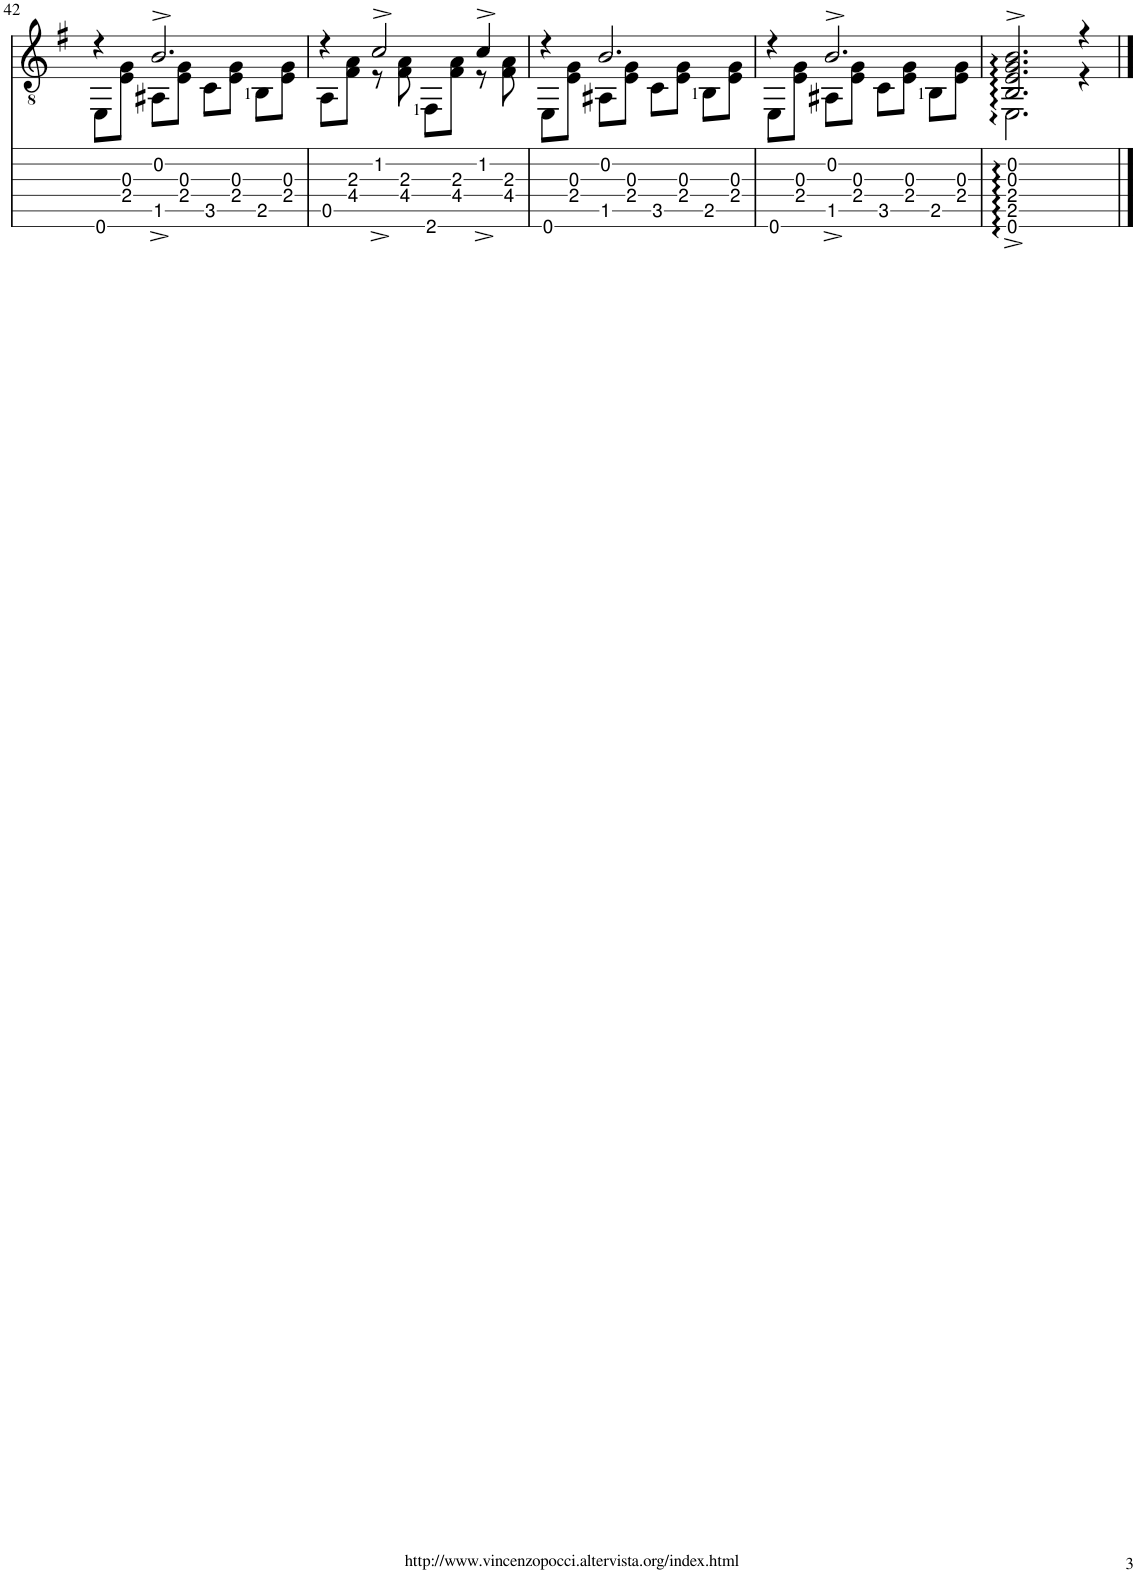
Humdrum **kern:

**kern	**kern
*part1	*part1
*staff2	*staff1
*I"Guitar	*
*I'Guit.	*
!!LO:PB:g=z
*	*clefGv2
*k[f#]	*k[f#]
*M4/4	*M4/4
*met(c)	*met(c)
=42	=42
*^	*^
4r	8EEL	4r	8EE\L
.	8E\ 8G\J	.	8E\ 8G\J
2.B^	8AA#L	2.B^/	8AA#X\L
.	8E\ 8G\J	.	8E\ 8G\J
.	8CL	.	8C\L
.	8E\ 8G\J	.	8E\ 8G\J
.	8BBL	.	8BB\L
.	8E\ 8G\J	.	8E\ 8G\J
=43	=43	=43	=43
4r	8AAL	4r	8AA\L
.	8F#\ 8A\J	.	8F#\ 8A\J
2c^	8r	2c^/	8r
.	8F# 8A	.	8F#\ 8A\
.	8FF#L	.	8FF#\L
.	8F#\ 8A\J	.	8F#\ 8A\J
4c^	8r	4c^/	8r
.	8F# 8A	.	8F#\ 8A\
=44	=44	=44	=44
4r	8EEL	4r	8EE\L
.	8E\ 8G\J	.	8E\ 8G\J
2.B	8AA#L	2.B/	8AA#X\L
.	8E\ 8G\J	.	8E\ 8G\J
.	8CL	.	8C\L
.	8E\ 8G\J	.	8E\ 8G\J
.	8BBL	.	8BB\L
.	8E\ 8G\J	.	8E\ 8G\J
=45	=45	=45	=45
4r	8EEL	4r	8EE\L
.	8E\ 8G\J	.	8E\ 8G\J
2.B^	8AA#L	2.B^/	8AA#X\L
.	8E\ 8G\J	.	8E\ 8G\J
.	8CL	.	8C\L
.	8E\ 8G\J	.	8E\ 8G\J
.	8BBL	.	8BB\L
.	8E\ 8G\J	.	8E\ 8G\J
=46	=46	=46	=46
2.BB:^ 2.E:^ 2.G:^ 2.B:^	2.EE:	2.BB/^ 2.E/^ 2.G/^ 2.B/^	2.EE\
4r	4r	4r	4r
*v	*v	*	*
*	*v	*v
==	==
*-	*-
